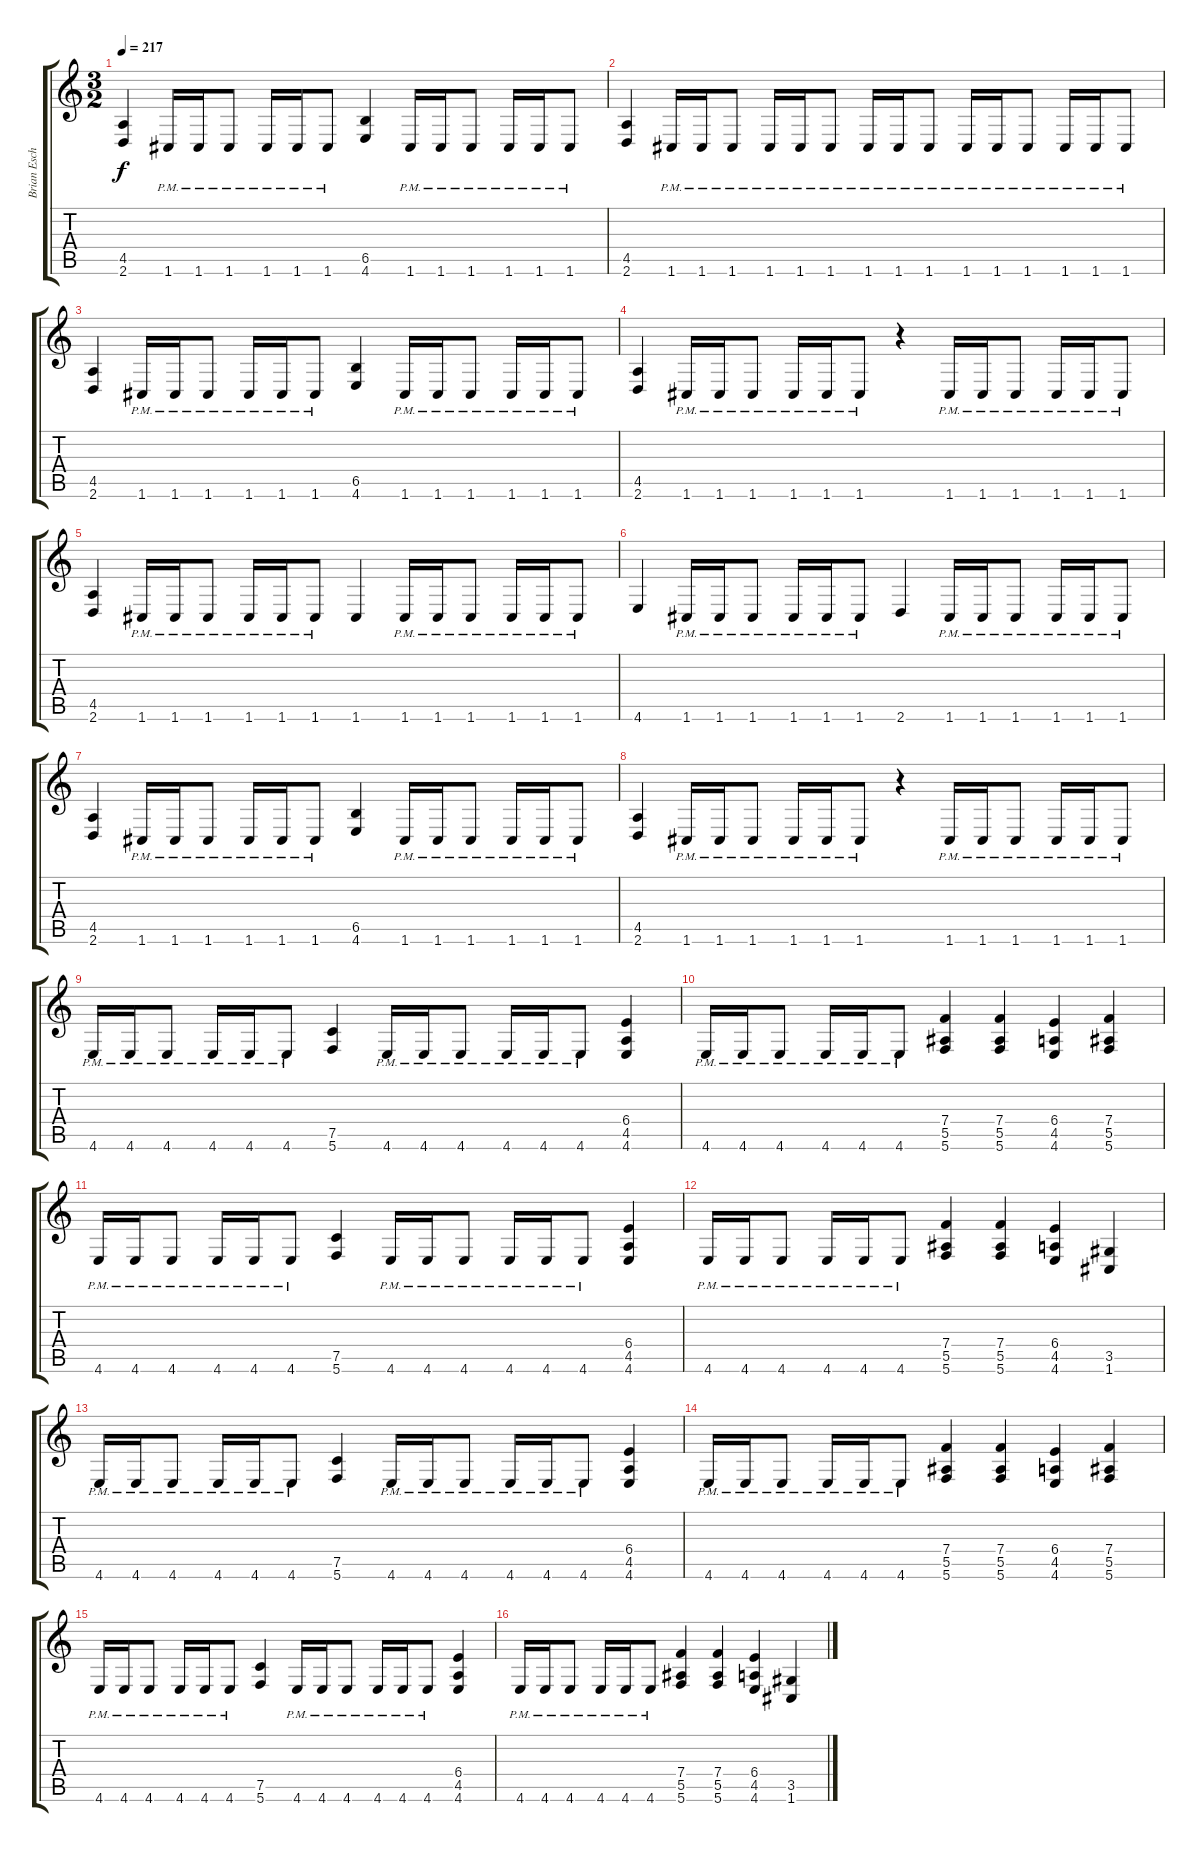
\track ("Brian Eschbach (Lead Guitar)" "Brian Esch") {instrument distortionguitar}
\staff {score tabs}
\tuning (C4 G3 Eb3 Bb2 F2 C2) {hide}
\ts (3 2)
\tempo 217
\clef g2
\ks c
(4.5 2.6).4{dy f} 1.6{pm}.16 1.6{pm}.16 1.6{pm}.8 1.6{pm}.16 1.6{pm}.16 1.6{pm}.8 (6.5 4.6).4 1.6{pm}.16 1.6{pm}.16 1.6{pm}.8 1.6{pm}.16 1.6{pm}.16 1.6{pm}.8 |
(4.5 2.6).4 1.6{pm}.16 1.6{pm}.16 1.6{pm}.8 1.6{pm}.16 1.6{pm}.16 1.6{pm}.8 1.6{pm}.16 1.6{pm}.16 1.6{pm}.8 1.6{pm}.16 1.6{pm}.16 1.6{pm}.8 1.6{pm}.16 1.6{pm}.16 1.6{pm}.8 |
(4.5 2.6).4 1.6{pm}.16 1.6{pm}.16 1.6{pm}.8 1.6{pm}.16 1.6{pm}.16 1.6{pm}.8 (6.5 4.6).4 1.6{pm}.16 1.6{pm}.16 1.6{pm}.8 1.6{pm}.16 1.6{pm}.16 1.6{pm}.8 |
(4.5 2.6).4 1.6{pm}.16 1.6{pm}.16 1.6{pm}.8 1.6{pm}.16 1.6{pm}.16 1.6{pm}.8 r.4 1.6{pm}.16 1.6{pm}.16 1.6{pm}.8 1.6{pm}.16 1.6{pm}.16 1.6{pm}.8 |
(4.5 2.6).4 1.6{pm}.16 1.6{pm}.16 1.6{pm}.8 1.6{pm}.16 1.6{pm}.16 1.6{pm}.8 1.6.4 1.6{pm}.16 1.6{pm}.16 1.6{pm}.8 1.6{pm}.16 1.6{pm}.16 1.6{pm}.8 |
4.6.4 1.6{pm}.16 1.6{pm}.16 1.6{pm}.8 1.6{pm}.16 1.6{pm}.16 1.6{pm}.8 2.6.4 1.6{pm}.16 1.6{pm}.16 1.6{pm}.8 1.6{pm}.16 1.6{pm}.16 1.6{pm}.8 |
(4.5 2.6).4 1.6{pm}.16 1.6{pm}.16 1.6{pm}.8 1.6{pm}.16 1.6{pm}.16 1.6{pm}.8 (6.5 4.6).4 1.6{pm}.16 1.6{pm}.16 1.6{pm}.8 1.6{pm}.16 1.6{pm}.16 1.6{pm}.8 |
(4.5 2.6).4 1.6{pm}.16 1.6{pm}.16 1.6{pm}.8 1.6{pm}.16 1.6{pm}.16 1.6{pm}.8 r.4 1.6{pm}.16 1.6{pm}.16 1.6{pm}.8 1.6{pm}.16 1.6{pm}.16 1.6{pm}.8 |
4.6{pm}.16 4.6{pm}.16 4.6{pm}.8 4.6{pm}.16 4.6{pm}.16 4.6{pm}.8 (7.5 5.6).4 4.6{pm}.16 4.6{pm}.16 4.6{pm}.8 4.6{pm}.16 4.6{pm}.16 4.6{pm}.8 (6.4 4.5 4.6).4 |
4.6{pm}.16 4.6{pm}.16 4.6{pm}.8 4.6{pm}.16 4.6{pm}.16 4.6{pm}.8 (7.4 5.5 5.6).4 (7.4 5.5 5.6).4 (6.4 4.5 4.6).4 (7.4 5.5 5.6).4 |
4.6{pm}.16 4.6{pm}.16 4.6{pm}.8 4.6{pm}.16 4.6{pm}.16 4.6{pm}.8 (7.5 5.6).4 4.6{pm}.16 4.6{pm}.16 4.6{pm}.8 4.6{pm}.16 4.6{pm}.16 4.6{pm}.8 (6.4 4.5 4.6).4 |
4.6{pm}.16 4.6{pm}.16 4.6{pm}.8 4.6{pm}.16 4.6{pm}.16 4.6{pm}.8 (7.4 5.5 5.6).4 (7.4 5.5 5.6).4 (6.4 4.5 4.6).4 (3.5 1.6).4 |
4.6{pm}.16 4.6{pm}.16 4.6{pm}.8 4.6{pm}.16 4.6{pm}.16 4.6{pm}.8 (7.5 5.6).4 4.6{pm}.16 4.6{pm}.16 4.6{pm}.8 4.6{pm}.16 4.6{pm}.16 4.6{pm}.8 (6.4 4.5 4.6).4 |
4.6{pm}.16 4.6{pm}.16 4.6{pm}.8 4.6{pm}.16 4.6{pm}.16 4.6{pm}.8 (7.4 5.5 5.6).4 (7.4 5.5 5.6).4 (6.4 4.5 4.6).4 (7.4 5.5 5.6).4 |
4.6{pm}.16 4.6{pm}.16 4.6{pm}.8 4.6{pm}.16 4.6{pm}.16 4.6{pm}.8 (7.5 5.6).4 4.6{pm}.16 4.6{pm}.16 4.6{pm}.8 4.6{pm}.16 4.6{pm}.16 4.6{pm}.8 (6.4 4.5 4.6).4 |
4.6{pm}.16 4.6{pm}.16 4.6{pm}.8 4.6{pm}.16 4.6{pm}.16 4.6{pm}.8 (7.4 5.5 5.6).4 (7.4 5.5 5.6).4 (6.4 4.5 4.6).4 (3.5 1.6).4
